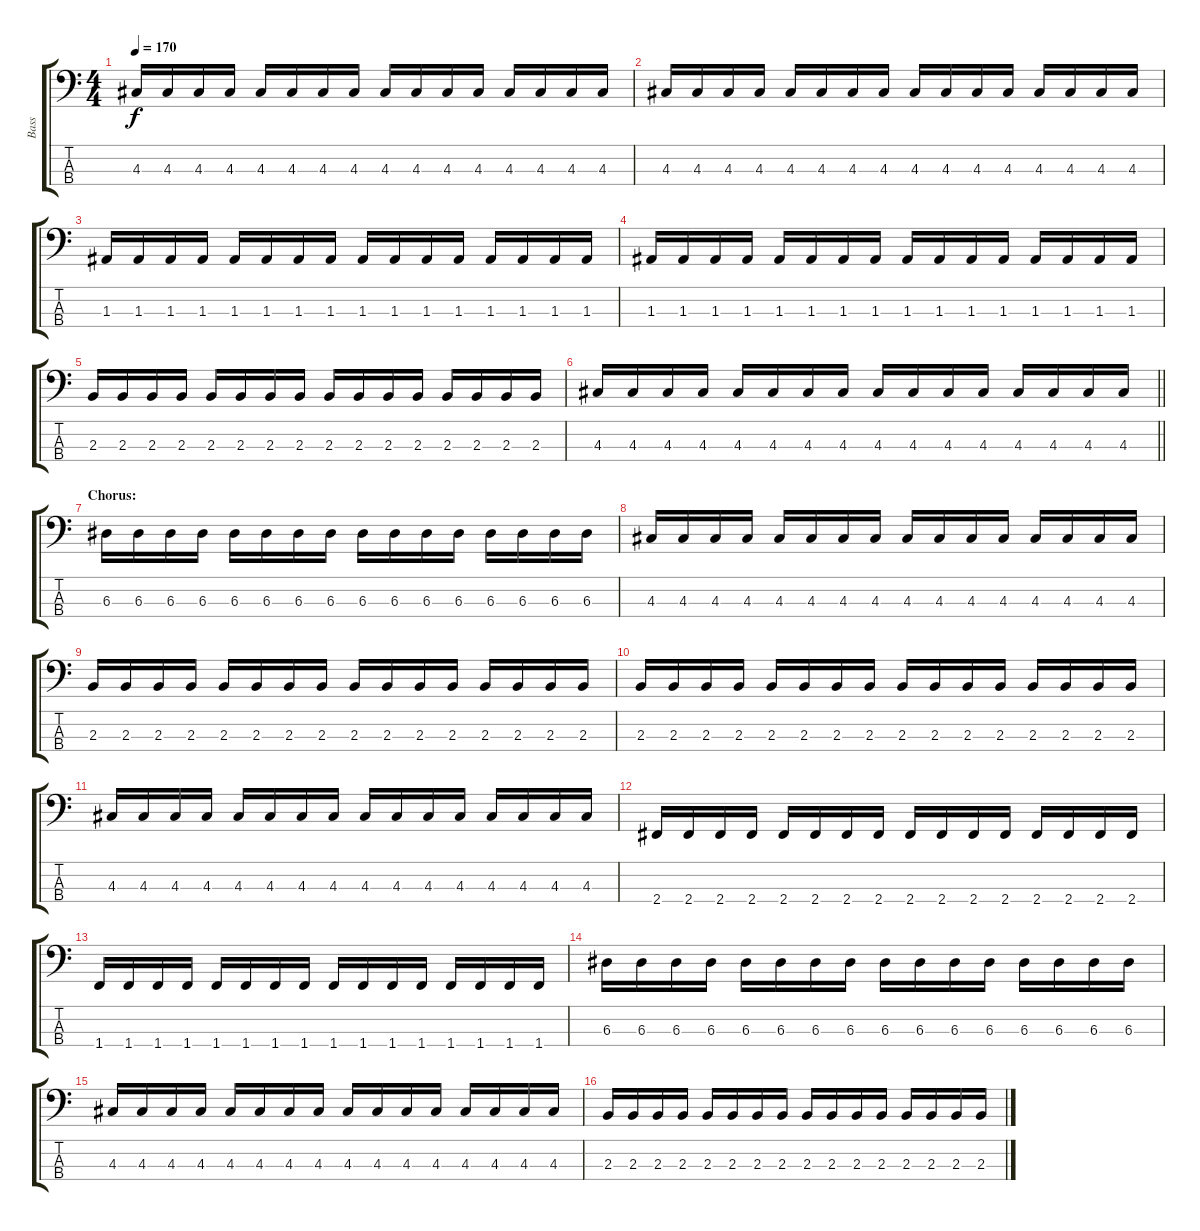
\track ("Bass" "Bass") {instrument electricbasspick}
\staff {score tabs}
\tuning (G2 D2 A1 E1) {hide}
\ts (4 4)
\tempo 170
\clef f4
\ks c
4.3.16{dy f} 4.3.16 4.3.16 4.3.16 4.3.16 4.3.16 4.3.16 4.3.16 4.3.16 4.3.16 4.3.16 4.3.16 4.3.16 4.3.16 4.3.16 4.3.16 |
4.3.16 4.3.16 4.3.16 4.3.16 4.3.16 4.3.16 4.3.16 4.3.16 4.3.16 4.3.16 4.3.16 4.3.16 4.3.16 4.3.16 4.3.16 4.3.16 |
1.3.16 1.3.16 1.3.16 1.3.16 1.3.16 1.3.16 1.3.16 1.3.16 1.3.16 1.3.16 1.3.16 1.3.16 1.3.16 1.3.16 1.3.16 1.3.16 |
1.3.16 1.3.16 1.3.16 1.3.16 1.3.16 1.3.16 1.3.16 1.3.16 1.3.16 1.3.16 1.3.16 1.3.16 1.3.16 1.3.16 1.3.16 1.3.16 |
2.3.16 2.3.16 2.3.16 2.3.16 2.3.16 2.3.16 2.3.16 2.3.16 2.3.16 2.3.16 2.3.16 2.3.16 2.3.16 2.3.16 2.3.16 2.3.16 |
\barLineRight lightlight
4.3.16 4.3.16 4.3.16 4.3.16 4.3.16 4.3.16 4.3.16 4.3.16 4.3.16 4.3.16 4.3.16 4.3.16 4.3.16 4.3.16 4.3.16 4.3.16 |
\section ("" "Chorus:")
6.3.16 6.3.16 6.3.16 6.3.16 6.3.16 6.3.16 6.3.16 6.3.16 6.3.16 6.3.16 6.3.16 6.3.16 6.3.16 6.3.16 6.3.16 6.3.16 |
4.3.16 4.3.16 4.3.16 4.3.16 4.3.16 4.3.16 4.3.16 4.3.16 4.3.16 4.3.16 4.3.16 4.3.16 4.3.16 4.3.16 4.3.16 4.3.16 |
2.3.16 2.3.16 2.3.16 2.3.16 2.3.16 2.3.16 2.3.16 2.3.16 2.3.16 2.3.16 2.3.16 2.3.16 2.3.16 2.3.16 2.3.16 2.3.16 |
2.3.16 2.3.16 2.3.16 2.3.16 2.3.16 2.3.16 2.3.16 2.3.16 2.3.16 2.3.16 2.3.16 2.3.16 2.3.16 2.3.16 2.3.16 2.3.16 |
4.3.16 4.3.16 4.3.16 4.3.16 4.3.16 4.3.16 4.3.16 4.3.16 4.3.16 4.3.16 4.3.16 4.3.16 4.3.16 4.3.16 4.3.16 4.3.16 |
2.4.16 2.4.16 2.4.16 2.4.16 2.4.16 2.4.16 2.4.16 2.4.16 2.4.16 2.4.16 2.4.16 2.4.16 2.4.16 2.4.16 2.4.16 2.4.16 |
1.4.16 1.4.16 1.4.16 1.4.16 1.4.16 1.4.16 1.4.16 1.4.16 1.4.16 1.4.16 1.4.16 1.4.16 1.4.16 1.4.16 1.4.16 1.4.16 |
6.3.16 6.3.16 6.3.16 6.3.16 6.3.16 6.3.16 6.3.16 6.3.16 6.3.16 6.3.16 6.3.16 6.3.16 6.3.16 6.3.16 6.3.16 6.3.16 |
4.3.16 4.3.16 4.3.16 4.3.16 4.3.16 4.3.16 4.3.16 4.3.16 4.3.16 4.3.16 4.3.16 4.3.16 4.3.16 4.3.16 4.3.16 4.3.16 |
2.3.16 2.3.16 2.3.16 2.3.16 2.3.16 2.3.16 2.3.16 2.3.16 2.3.16 2.3.16 2.3.16 2.3.16 2.3.16 2.3.16 2.3.16 2.3.16
